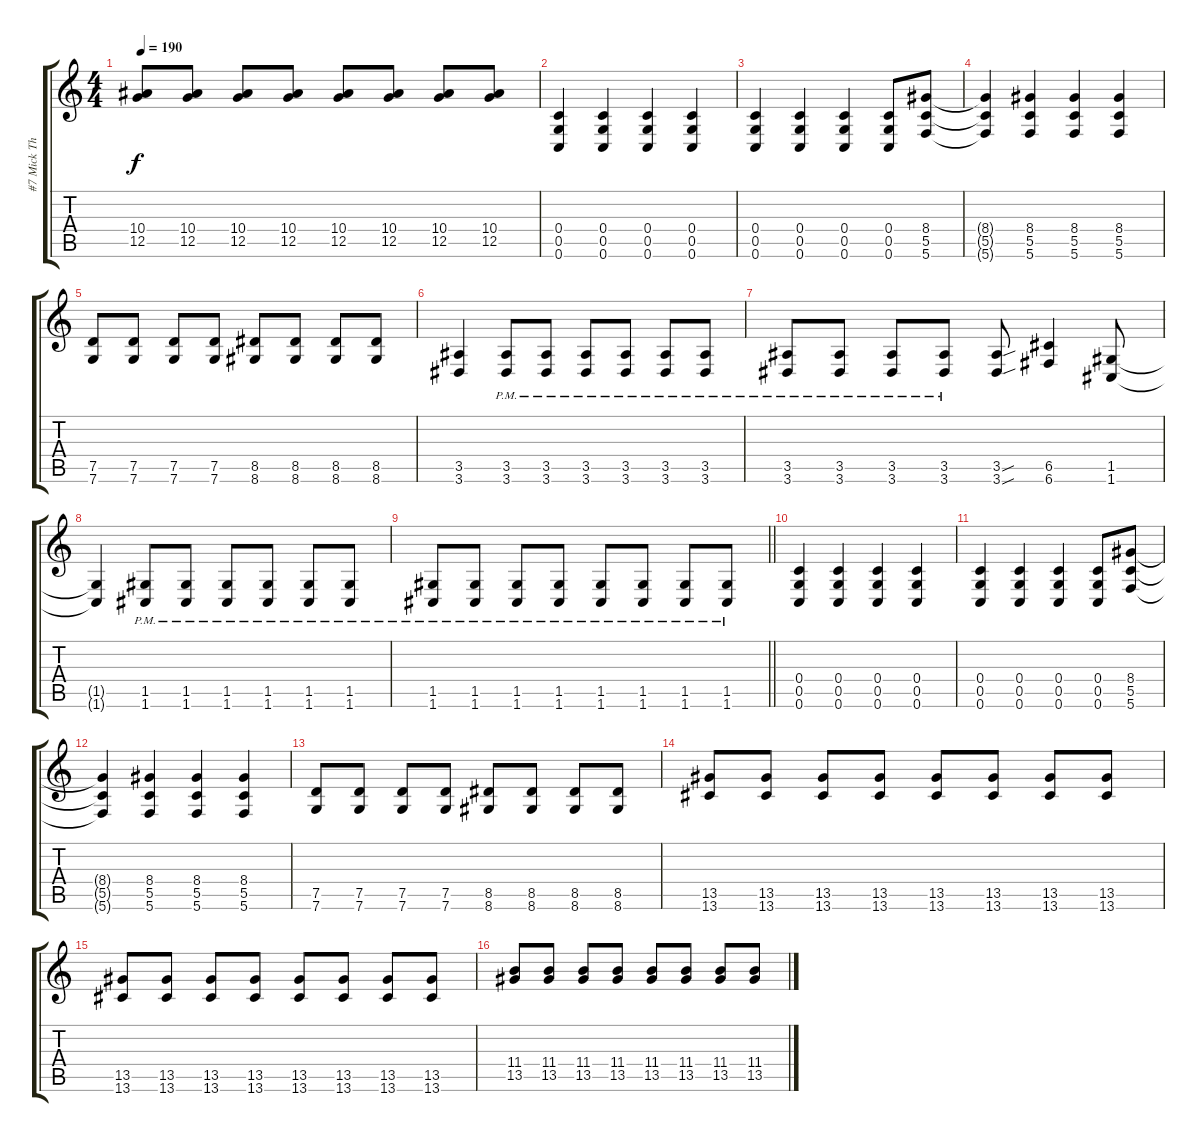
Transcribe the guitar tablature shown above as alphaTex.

\track ("#7 Mick Thompson" "#7 Mick Th") {instrument distortionguitar}
\staff {score tabs}
\tuning (D4 A3 F3 C3 G2 C2) {hide}
\ts (4 4)
\tempo 190
\clef g2
\ks c
(10.4 12.5).8{dy f} (10.4 12.5).8 (10.4 12.5).8 (10.4 12.5).8 (10.4 12.5).8 (10.4 12.5).8 (10.4 12.5).8 (10.4 12.5).8 |
(0.4 0.5 0.6).4 (0.4 0.5 0.6).4 (0.4 0.5 0.6).4 (0.4 0.5 0.6).4 |
(0.4 0.5 0.6).4 (0.4 0.5 0.6).4 (0.4 0.5 0.6).4 (0.4 0.5 0.6).8 (8.4 5.5 5.6).8 |
(8.4{t} 5.5{t} 5.6{t}).4 (8.4 5.5 5.6).4 (8.4 5.5 5.6).4 (8.4 5.5 5.6).4 |
(7.5 7.6).8 (7.5 7.6).8 (7.5 7.6).8 (7.5 7.6).8 (8.5 8.6).8 (8.5 8.6).8 (8.5 8.6).8 (8.5 8.6).8 |
(3.5 3.6).4 (3.5{pm} 3.6{pm}).8 (3.5{pm} 3.6{pm}).8 (3.5{pm} 3.6{pm}).8 (3.5{pm} 3.6{pm}).8 (3.5{pm} 3.6{pm}).8 (3.5{pm} 3.6{pm}).8 |
(3.5{pm} 3.6{pm}).8 (3.5{pm} 3.6{pm}).8 (3.5{pm} 3.6{pm}).8 (3.5{pm} 3.6{pm}).8 (3.5{sou} 3.6{sou}).8 (6.5 6.6).4 (1.5 1.6).8 |
(1.5{t} 1.6{t}).4 (1.5{pm} 1.6{pm}).8 (1.5{pm} 1.6{pm}).8 (1.5{pm} 1.6{pm}).8 (1.5{pm} 1.6{pm}).8 (1.5{pm} 1.6{pm}).8 (1.5{pm} 1.6{pm}).8 |
\barLineRight lightlight
(1.5{pm} 1.6{pm}).8 (1.5{pm} 1.6{pm}).8 (1.5{pm} 1.6{pm}).8 (1.5{pm} 1.6{pm}).8 (1.5{pm} 1.6{pm}).8 (1.5{pm} 1.6{pm}).8 (1.5{pm} 1.6{pm}).8 (1.5{pm} 1.6{pm}).8 |
(0.4 0.5 0.6).4 (0.4 0.5 0.6).4 (0.4 0.5 0.6).4 (0.4 0.5 0.6).4 |
(0.4 0.5 0.6).4 (0.4 0.5 0.6).4 (0.4 0.5 0.6).4 (0.4 0.5 0.6).8 (8.4 5.5 5.6).8 |
(8.4{t} 5.5{t} 5.6{t}).4 (8.4 5.5 5.6).4 (8.4 5.5 5.6).4 (8.4 5.5 5.6).4 |
(7.5 7.6).8 (7.5 7.6).8 (7.5 7.6).8 (7.5 7.6).8 (8.5 8.6).8 (8.5 8.6).8 (8.5 8.6).8 (8.5 8.6).8 |
(13.5 13.6).8 (13.5 13.6).8 (13.5 13.6).8 (13.5 13.6).8 (13.5 13.6).8 (13.5 13.6).8 (13.5 13.6).8 (13.5 13.6).8 |
(13.5 13.6).8 (13.5 13.6).8 (13.5 13.6).8 (13.5 13.6).8 (13.5 13.6).8 (13.5 13.6).8 (13.5 13.6).8 (13.5 13.6).8 |
(11.4 13.5).8 (11.4 13.5).8 (11.4 13.5).8 (11.4 13.5).8 (11.4 13.5).8 (11.4 13.5).8 (11.4 13.5).8 (11.4 13.5).8
